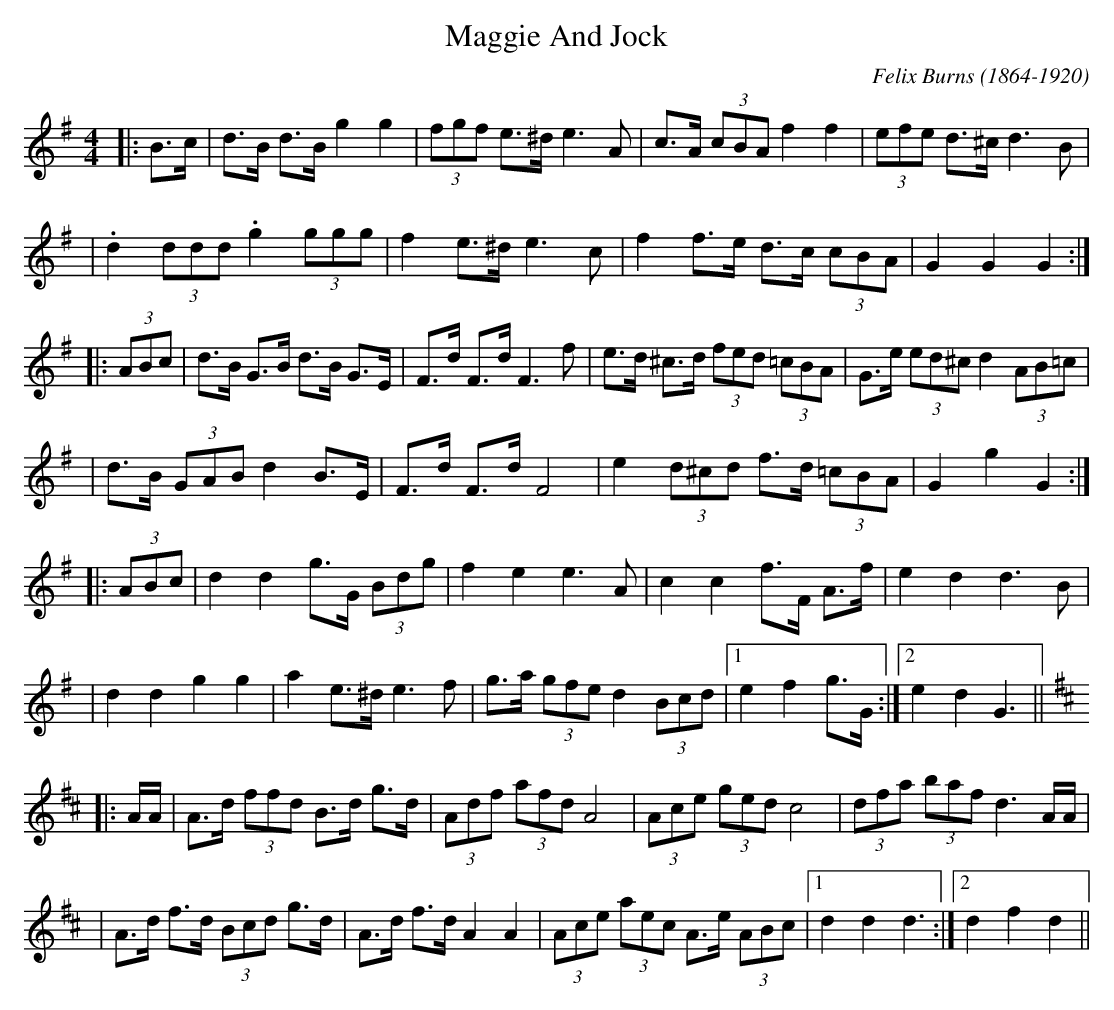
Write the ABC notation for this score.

X:1
T: Maggie And Jock
C: Felix Burns (1864-1920)
M: 4/4
M: 4/4
L: 1/8
K: G
|: B>c \
| d>B d>B g2 g2 | (3fgf e>^d e3 A | c>A (3cBA f2 f2 | (3efe d>^c d3 B |
| .d2 (3ddd .g2 (3ggg | f2 e>^d e3 c | f2 f>e d>c (3cBA | G2 G2 G2 :|
|: (3ABc \
| d>B G>B d>B G>E | F>d F>d F3 f | e>d ^c>d (3fed (3=cBA | G>e (3ed^c d2 (3AB=c |
| d>B (3GAB d2 B>E | F>d F>d F4 | e2 (3d^cd f>d (3=cBA | G2 g2 G2 :|
|: (3ABc \
| d2 d2 g>G (3Bdg | f2 e2 e3 A | c2 c2 f>F A>f | e2 d2 d3 B |
| d2 d2 g2 g2 | a2 e>^d e3 f | g>a (3gfe d2 (3Bcd |1 e2 f2 g>G :|2 e2 d2 G3 ||
K: D
|: A/A/ \
| A>d (3ffd B>d g>d | (3Adf (3afd A4 | (3Ace (3ged c4 | (3dfa (3baf d3 A/A/ |
| A>d f>d (3Bcd g>d | A>d f>d A2 A2 | (3Ace (3aec A>e (3ABc |1 d2 d2 d3 :|2 d2 f2 d2 ||
